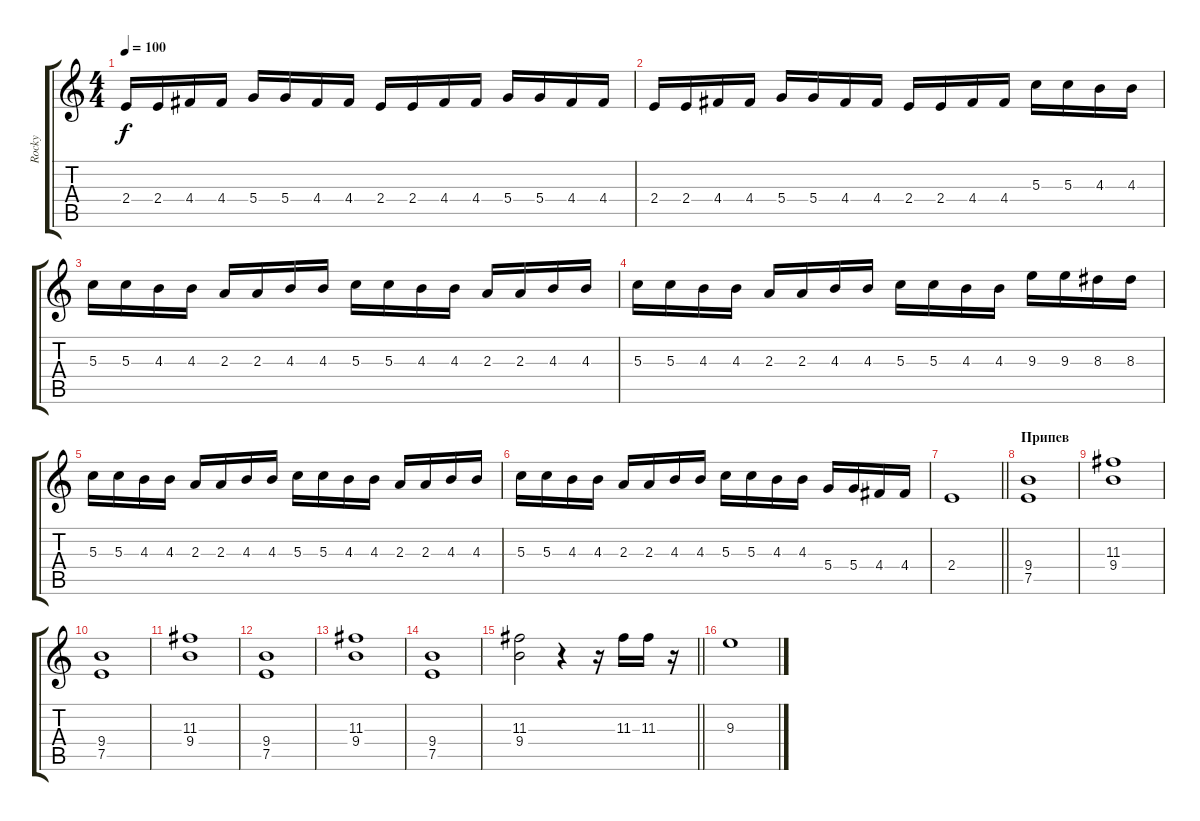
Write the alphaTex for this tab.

\track ("Rocky" "Rocky") {instrument acousticguitarsteel}
\staff {score tabs}
\tuning (E4 B3 G3 D3 A2 E2) {hide}
\ts (4 4)
\tempo 100
\clef g2
\ks c
2.4.16{dy f} 2.4.16 4.4.16 4.4.16 5.4.16 5.4.16 4.4.16 4.4.16 2.4.16 2.4.16 4.4.16 4.4.16 5.4.16 5.4.16 4.4.16 4.4.16 |
2.4.16 2.4.16 4.4.16 4.4.16 5.4.16 5.4.16 4.4.16 4.4.16 2.4.16 2.4.16 4.4.16 4.4.16 5.3.16 5.3.16 4.3.16 4.3.16 |
5.3.16 5.3.16 4.3.16 4.3.16 2.3.16 2.3.16 4.3.16 4.3.16 5.3.16 5.3.16 4.3.16 4.3.16 2.3.16 2.3.16 4.3.16 4.3.16 |
5.3.16 5.3.16 4.3.16 4.3.16 2.3.16 2.3.16 4.3.16 4.3.16 5.3.16 5.3.16 4.3.16 4.3.16 9.3.16 9.3.16 8.3.16 8.3.16 |
5.3.16 5.3.16 4.3.16 4.3.16 2.3.16 2.3.16 4.3.16 4.3.16 5.3.16 5.3.16 4.3.16 4.3.16 2.3.16 2.3.16 4.3.16 4.3.16 |
5.3.16 5.3.16 4.3.16 4.3.16 2.3.16 2.3.16 4.3.16 4.3.16 5.3.16 5.3.16 4.3.16 4.3.16 5.4.16 5.4.16 4.4.16 4.4.16 |
\barLineRight lightlight
2.4.1 |
\section ("" "Припев")
(9.4 7.5).1 |
(11.3 9.4).1 |
(9.4 7.5).1{instrument overdrivenguitar} |
(11.3 9.4).1 |
(9.4 7.5).1{instrument overdrivenguitar} |
(11.3 9.4).1 |
(9.4 7.5).1{instrument overdrivenguitar} |
\barLineRight lightlight
(11.3 9.4).2 r.4 r.16 11.3.16 11.3.16 r.16 |
9.3.1
